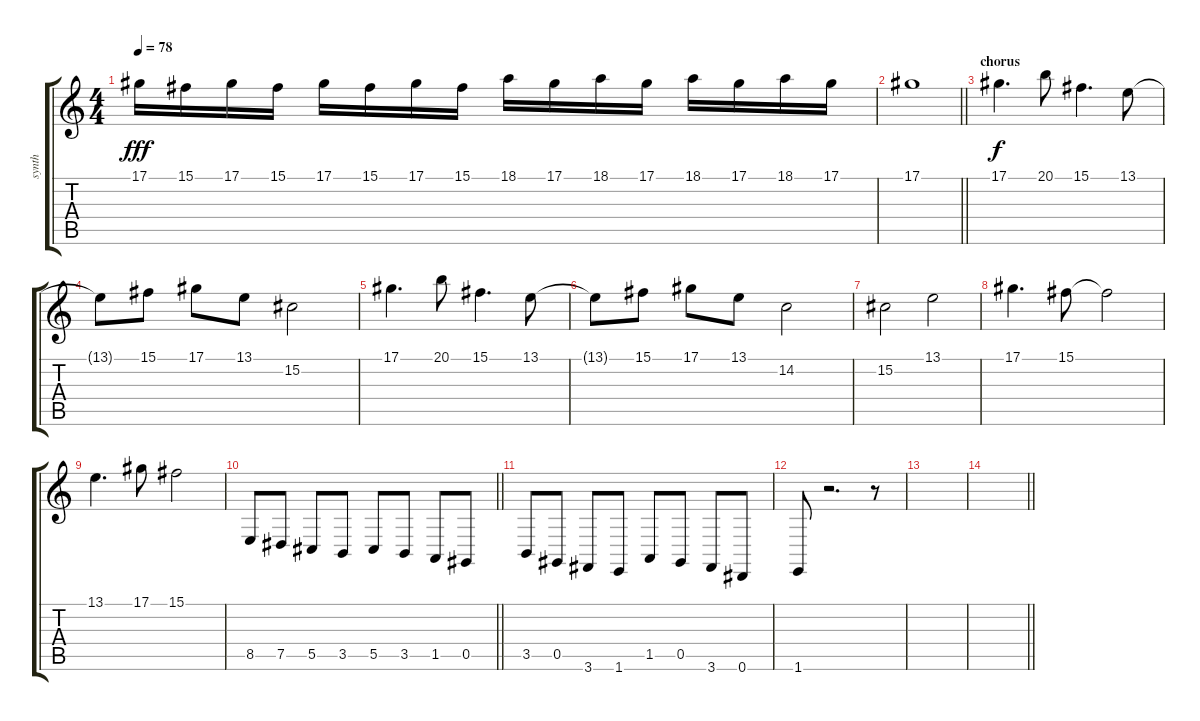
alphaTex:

\track ("synth" "synth") {instrument stringensemble1}
\staff {score tabs}
\tuning (Eb4 Bb3 Gb3 Db3 Ab2 Eb2) {hide}
\ts (4 4)
\tempo 78
\clef g2
\ks c
17.1.16{dy fff} 15.1.16 17.1.16 15.1.16 17.1.16 15.1.16 17.1.16 15.1.16 18.1.16 17.1.16 18.1.16 17.1.16 18.1.16 17.1.16 18.1.16 17.1.16 |
\barLineRight lightlight
17.1.1 |
\section ("" "chorus")
17.1.4{d dy f} 20.1.8 15.1.4{d} 13.1.8 |
13.1{t}.8 15.1.8 17.1.8 13.1.8 15.2.2 |
17.1.4{d} 20.1.8 15.1.4{d} 13.1.8 |
13.1{t}.8 15.1.8 17.1.8 13.1.8 14.2.2 |
15.2.2 13.1.2 |
17.1.4{d} 15.1.8 15.1{t}.2 |
13.1.4{d} 17.1.8 15.1.2 |
\barLineRight lightlight
8.5.8 7.5.8 5.5.8 3.5.8 5.5.8 3.5.8 1.5.8 0.5.8 |
3.5.8 0.5.8 3.6.8 1.6.8 1.5.8 0.5.8 3.6.8 0.6.8 |
1.6.8 r.2{d} r.8 |
|
\barLineRight lightlight
